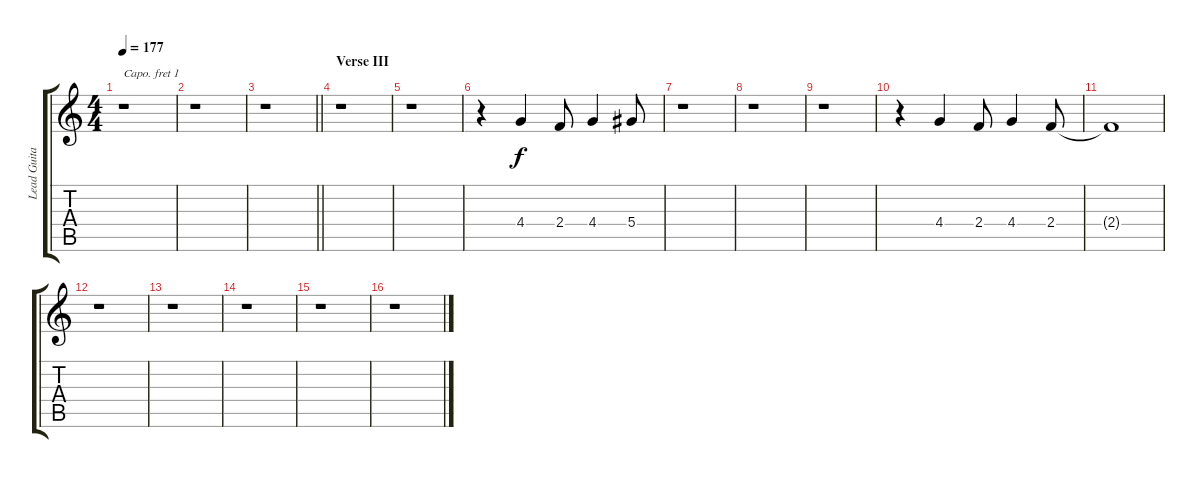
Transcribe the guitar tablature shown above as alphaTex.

\track ("Lead Guitar" "Lead Guita") {instrument overdrivenguitar}
\staff {score tabs}
\capo 1
\tuning (E4 B3 G3 D3 A2 E2) {hide}
\ts (4 4)
\tempo 177
\clef g2
\ks c
r.1{dy f} |
r.1 |
\barLineRight lightlight
r.1 |
\section ("" "Verse III")
r.1 |
r.1 |
r.4 4.4.4 2.4.8 4.4.4 5.4.8 |
r.1 |
r.1 |
r.1 |
r.4 4.4.4 2.4.8 4.4.4 2.4.8 |
2.4{t}.1 |
r.1 |
r.1 |
r.1 |
r.1 |
r.1
